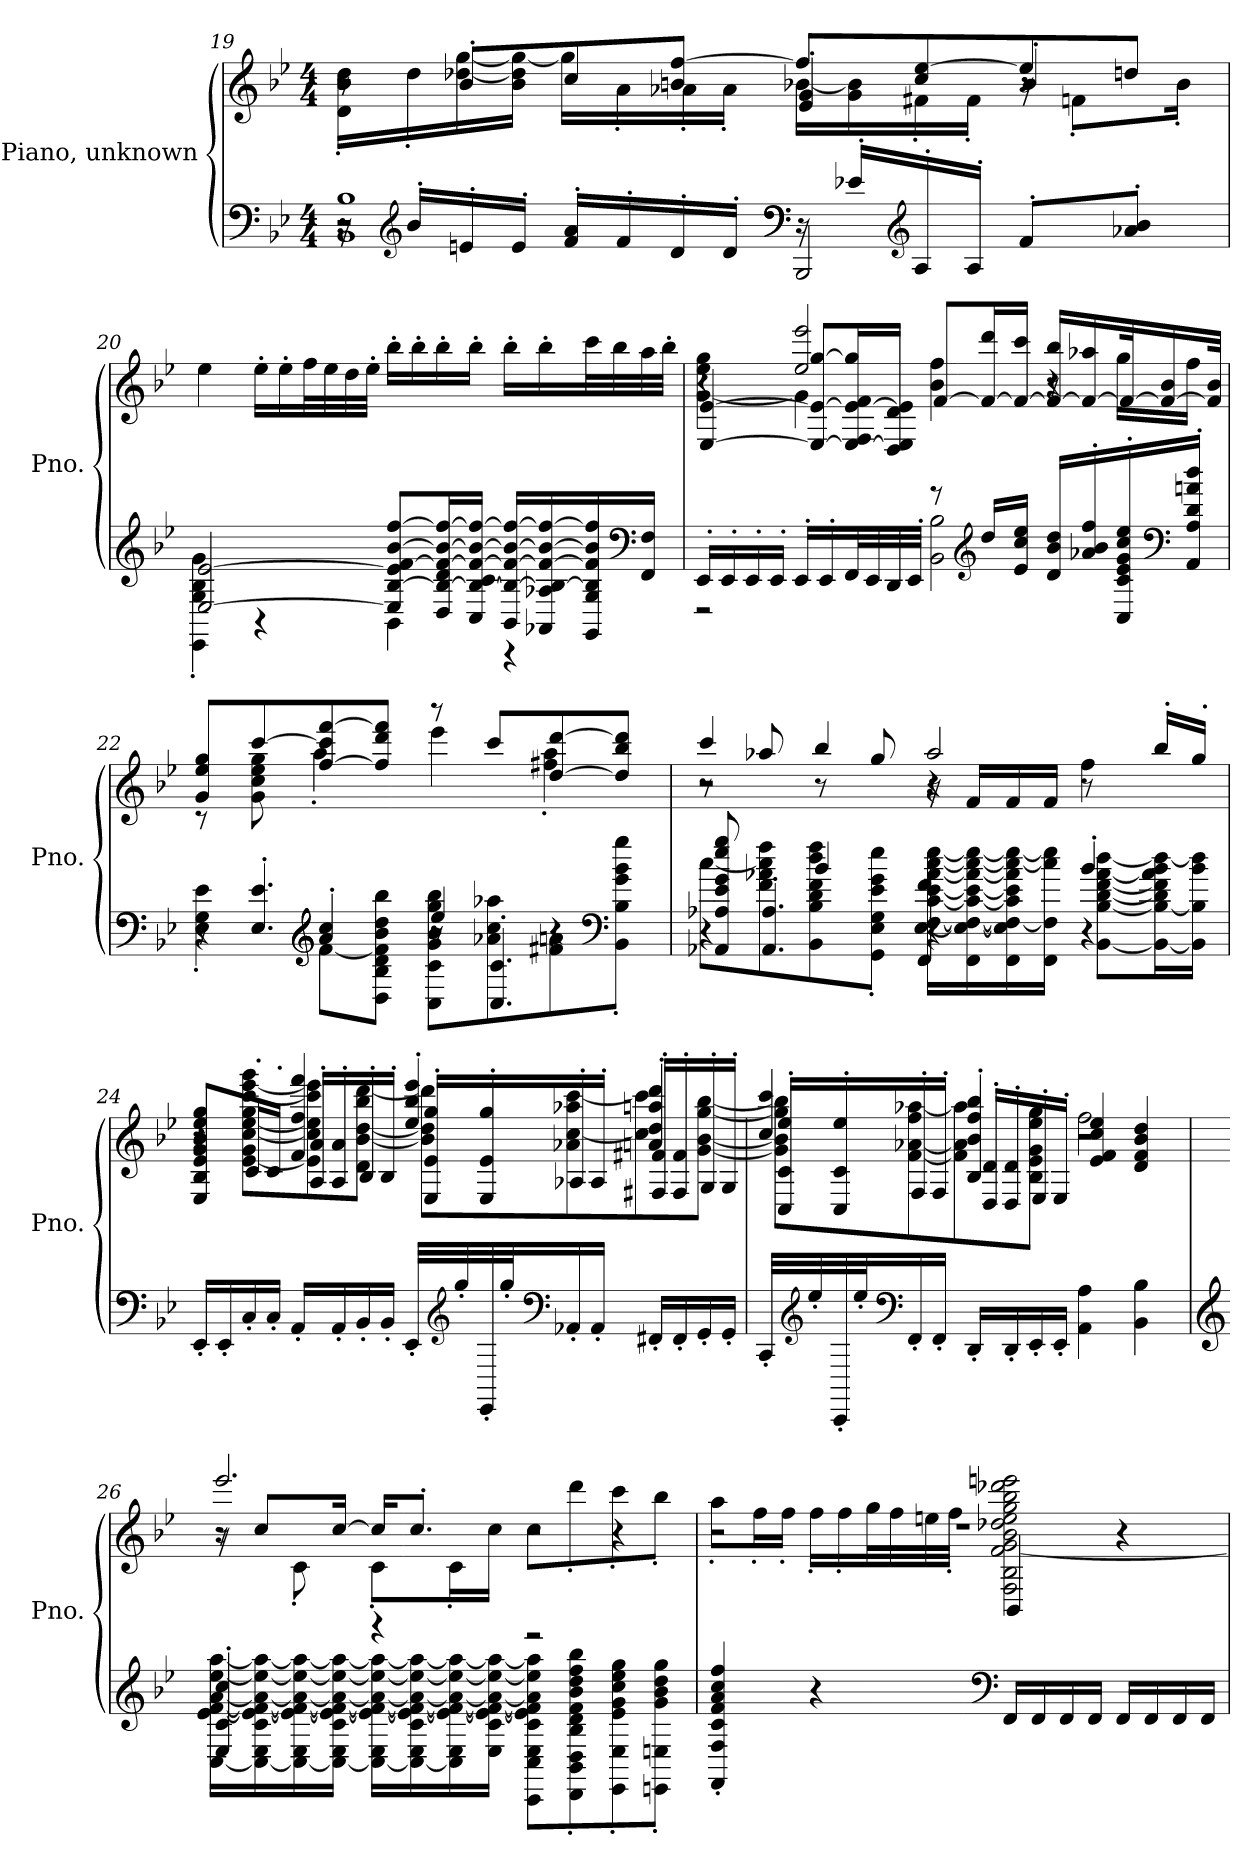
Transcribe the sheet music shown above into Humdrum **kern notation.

**kern	**kern
*part1	*part1
*staff2	*staff1
*I"Piano, unknown	*
*I'Pno.	*
!!LO:LB:g=z
*clefF4	*clefG2
*k[b-e-]	*k[b-e-]
*M4/4	*M4/4
=19	=19
*^	*^
*	*^	*	*^
16r	1BB- 1B-	2r	8r	16d\' 16b-\' 16dd\'LL	2r
*clefG2	*	*	*	*	*
16b-'/LL	.	.	.	16dd'\	.
16en'/	.	.	8b-'/L	[16dd-X\ [16gg\	.
16e'/JJ	.	.	.	16b-\ 16dd-\] 16gg\_JJ	.
16f/' 16a/'LL	.	.	8cc/	16gg\LL]	.
16f'/	.	.	.	16a'\	.
16d'/	.	.	8bn/ [8ff/J	16a-X'\	.
16d'/JJ	.	.	.	16a-'\JJ	.
*clefF4	*	*	*	*	*
16r	.	2BBB-/	8ff/L]	[16b-X\LL	4e-/' 4g/'
16e-X'/LL	.	.	.	16g\ 16b-\]	.
*clefG2	*	*	*	*	*
16A'/	.	.	8cc/ [8ee-/	16f#X'\	.
16A'/JJ	.	.	.	16f#'\JJ	.
8f'/L	.	.	8ee-/]	16r	4b-'/
.	.	.	.	8fn'\L	.
8a-X/' 8b-/'J	.	.	8ddn/J	.	.
.	.	.	.	16b-'\Jk	.
*	*v	*v	*	*	*
*	*	*v	*v	*v
!!LO:PB:g=z
=20	=20	=20
[2E-/ [2e-/	4EE-\' 4G\' 4B-\' 4g\'	4ee-\
.	4r	16ee-'\LL
.	.	16ee-'\
.	.	32ff\L
.	.	32ee-\
.	.	32dd\
.	.	32ee-'\JJJ
8E-/] [8B-/ 8e-/] [8f/ [8b-/ [8ff/L	4BB-\	16bb-'\LL
.	.	16bb-'\
16D/ 16B-/_ 16d/ 16f/_ 16b-/_ 16ff/_L	.	16bb-'\
16C/ 16B-/_ 16c/ 16f/_ 16b-/_ 16ff/_JJ	.	16bb-'\JJ
16BB-/ 16B-/_ 16f/_ 16b-/_ 16ff/_LL	4r	16bb-'\LL
16AA-X/ 16A-X/ 16B-/_ 16f/_ 16b-/_ 16ff/_	.	16bb-'\
16GG/ 16G/ 16B-/] 16f/] 16b-/] 16ff/]	.	32ccc\L
.	.	32bb-\
*clefF4	*	*
16FF/ 16F/JJ	.	32aa\
.	.	32bb-'\JJJ
!!LO:LB:g=z
=21	=21	=21
*	*	*^
*	*	*	*^
16EE-'/LL	2r	4r	[4g\ 4ee-\ 4gg\	[4E-/ [4e-/
16EE-'/	.	.	.	.
16EE-'/	.	.	.	.
16EE-'/JJ	.	.	.	.
16EE-'/LL	.	2ee-/ 2eee-/	4g\]	8E-/_ 8e-/_ [8gg/L
16EE-'/	.	.	.	.
32FF/L	.	.	.	16E-/_ 16F/ 16e-/_ 16f/ 16gg/]L
32EE-/	.	.	.	.
32DD/	.	.	.	16D/ 16E-/] 16d/ 16e-/]JJ
32EE-'/JJJ	.	.	.	.
8r	2BB-\ 2B-\	.	4b-\ 4ff\	[8f/L
*clefG2	*	*	*	*
16dd/LL	.	.	.	16f/_ 16ddd/L
16e-/ 16cc/ 16ee-/JJ	.	.	.	16f/_ 16ccc/JJ
16d/ 16b-/ 16dd/LL	.	4r	8r	16f/_ 16bb-/LL
16a-X/' 16b-/' 16ff/'	.	.	.	16f/_ 16aa-X/
16C/' 16c/' 16e-/' 16g/' 16cc/' 16ee-/'	.	.	16gg\LL	32f/K_
.	.	.	.	16f/_ 16b-/
*clefF4	*	*	*	*
16AA/' 16A/' 16d/' 16an/' 16dd/'JJ	.	.	16ff\JJ	.
.	.	.	.	32f/] 32b-/JJk
*	*	*	*v	*v
!!LO:LB:g=z
=22	=22	=22	=22
*	*^	*	*
4r	4E-\' 4G\' 4e-\'	8r	8g/ 8ee-/ 8gg/L	8r
.	.	4.E-/' 4.e-/'	[8ccc/	8g\ 8cc\ 8ee-\ 8gg\
*clefG2	*	*	*	*
4a/' 4cc/'	[8f\L	.	[8ff/ 8ccc/] [8fff/	4aa'\
.	8D\ 8B-\ 8d\ 8f\] 8b-\ 8dd\ 8bb-\J	.	8ff/] 8ddd/ 8fff/]J	.
4ee-/	8C\ 8c\ 8g\ 8b-\ 8gg\ 8bb-\L	8r	8r	4eee-\
.	8a-X\ 8cc\ 8aa-X\	4.C/' 4.c/'	8ccc/L	.
4r	8f#X\ 8an\	.	[8dd/ [8ddd/	4ff#X\' 4aa\'
*clefF4	*	*	*	*
.	8BB-\' 8B-\' 8g\' 8b-\' 8gg\'J	.	8dd/] 8bb-/ 8ddd/]J	.
=23	=23	=23	=23	=23
*	*	*	*	*^
4r	[8cc\L	8AA-X/ 8A-X/ 8e-/ 8g/ 8ee-/ 8gg/	4ccc/	2r	8r
.	8f\ 8a-X\ 8cc\] 8ff\	4.AA-/' 4.A-/'	.	.	8aa-X/
4b-/	8BB-\ 8B-\ 8d\ 8f\ 8dd\ 8ff\	.	4bb-/	.	8r
.	8GG\' 8E-\' 8G\' 8e-\' 8g\' 8ee-\'J	.	.	.	8gg/
4r	[16E-\ [16F\ [16c\ [16e-\ [16a-\ [16cc\ [16ee-\LL	4FF/' 4f/'	2aa-/	4r	16r
.	16FF\ 16E-\_ 16F\_ 16c\_ 16e-\_ 16a-\_ 16cc\_ 16ee-\_	.	.	.	16f/LL
.	16FF\ 16E-\] 16F\_ 16c\] 16e-\] 16a-\] 16cc\_ 16ee-\_	.	.	.	16f/
.	16FF\ 16F\] 16cc\] 16ee-\]JJ	.	.	.	16f/JJ
4b-'/	[8BB-\ [8B-\ [8d\ [8f\ [8a-\ [8dd\L	4r	.	4ff\	8r
.	16BB-\_ 16B-\_ 16d\] 16f\] 16a-\] 16b-\ 16dd\_L	.	.	.	16bb-'/LL
.	16BB-\] 16B-\] 16b-\ 16dd\]JJ	.	.	.	16gg'/JJ
*v	*v	*v	*	*	*
!!LO:LB:g=z	!!	!!
=24	=24	=24	=24
16EE-'/LL	4r	8r	8E-/ 8B-/ 8e-/ 8g/ 8b-/ 8ee-/ 8gg/L
16EE-'/	.	.	.
16C'/	.	[8e-\ 8g\ [8cc\ [8ee-\ 8gg\ [8ccc\ [8eee-\ 8ggg\L	16c'/L
16C'/JJ	.	.	16c'/JJ
16AA'/LL	4f/ 4ff/ 4fff/	8e-\] 8cc\] 8ee-\] 8ccc\] 8eee-\]	16A/' 16a/'LL
16AA'/	.	.	16A/' 16a/'
16BB-'/	.	8d\ [8b-\ [8dd\ 8bb-\ [8ddd\J	16B-'/
16BB-'/JJ	.	.	16B-'/JJ
32EE-'/LLL	4ee-/' 4bb-/' 4eee-/'	8b-\] 8dd\] 8ddd\]L	16E-/' 16e-/' 16gg/'LL
*clefG2	*	*	*
32gg'/	.	.	.
32EE-'/	.	.	16E-/' 16e-/' 16gg/'
32gg'/J	.	.	.
*clefF4	*	*	*
16AA-X'/	.	8a-X\ [8cc\ 8aa-X\ [8ccc\	16A-X'/
16AA-'/JJ	.	.	16A-'/JJ
16FF#X'/LL	4an/' 4dd/' 4aan/' 4ddd/'	8cc\] 8ccc\]	16F#X/' 16f#X/'LL
16FF#'/	.	.	16F#/' 16f#/'
16GG'/	.	[8g\ [8b-\ [8gg\ [8bb-\J	16G'/
16GG'/JJ	.	.	16G'/JJ
!!LO:LB:g=z	!!	!!
=25	=25	=25	=25
32CC'/LLL	4cc/ 4ccc/	8g\] 8b-\] 8gg\] 8bb-\]L	16C/' 16c/' 16ee-/'LL
*clefG2	*	*	*
32ee-'/	.	.	.
32CC'/	.	.	16C/' 16c/' 16ee-/'
32ee-'/J	.	.	.
*clefF4	*	*	*
16FF'/	.	[8f\ [8a-X\ 8ff\ [8aa-X\	16F'/
16FF'/JJ	.	.	16F'/JJ
16DD'/LL	4B-/' 4b-/' 4ff/' 4bb-/'	8f\] 8a-\] 8aa-\]	16D/' 16d/'LL
16DD'/	.	.	16D/' 16d/'
16EE-'/	.	8B-\ 8e-\ 8g\ 8ee-\ 8gg\J	16E-'/
16EE-'/JJ	.	.	16E-'/JJ
4AA\ 4A\	2r	2ff\	4e-/ 4f/ 4cc/ 4ee-/
4BB-\ 4B-\	.	.	4d/ 4f/ 4b-/ 4dd/
=26	=26	=26	=26
*clefG2	*	*	*
*^	*	*	*
4E-/' 4c/' 4cc/'	[16C\ [16e-\ [16f\ [16a\ [16ee-\ [16aa\LL	2.eee-/	8r	16r
.	16C\_ 16E-\ 16c\ 16e-\_ 16f\_ 16a\_ 16ee-\_ 16aa\_	.	.	8cc/L
.	16C\_ 16E-\ 16e-\_ 16f\_ 16a\_ 16ee-\_ 16aa\_	.	8c'\	.
.	16C\_ 16E-\ 16c\ 16e-\_ 16f\_ 16a\_ 16ee-\_ 16aa\_JJ	.	.	[16cc/Jk
4r	16C\_ 16E-\ 16e-\_ 16f\_ 16a\_ 16ee-\_ 16aa\_LL	.	8c'\L	16cc/KL]
.	16C\_ 16E-\ 16c\ 16e-\_ 16f\_ 16a\_ 16ee-\_ 16aa\_	.	.	8.cc'/J
.	16C\] 16E-\ 16e-\_ 16f\_ 16a\_ 16ee-\_ 16aa\_	.	16c'\L	.
.	16E-\ 16c\ 16e-\_ 16f\_ 16a\_ 16ee-\_ 16aa\_JJ	.	16cc\JJ	.
2r	8CC\ 8C\ 8E-\ 8c\ 8e-\] 8f\] 8a\] 8ee-\] 8aa\]L	.	8cc\L	2r
.	8DD\' 8BB-\' 8D\' 8B-\' 8d\' 8f\' 8b-\' 8dd\' 8ff\' 8bb-\'	.	8ddd'\	.
.	8EE-\' 8E-\' 8e-\' 8g\' 8cc\' 8ee-\' 8gg\'	4r	8ccc'\	.
.	8EEn\' 8En\' 8g\' 8b-\' 8dd\' 8gg\'J	.	8bb-'\J	.
*v	*v	*	*	*
!!LO:LB:g=z	!!	!!
=27	=27	=27	=27
4FF/' 4F/' 4c/' 4f/' 4a/' 4cc/' 4ff/'	1r	8aa'\L	2r
.	.	16ff'\L	.
.	.	16ff'\JJ	.
4r	.	16ff'\LL	.
.	.	16ff'\	.
.	.	32gg\L	.
.	.	32ff\	.
.	.	32een\	.
.	.	32ff'\JJJ	.
*clefF4	*	*	*
16FF/LL	.	2F\ 2B-\ [2f\ 2g\ 2b-\ 2dd-X\ 2ee\ 2gg\ 2bb-\ 2ddd-X\ 2eeen\	4BB-/
16FF/	.	.	.
16FF/	.	.	.
16FF/JJ	.	.	.
16FF/LL	.	.	4r
16FF/	.	.	.
16FF/	.	.	.
16FF/JJ	.	.	.
*	*v	*v	*v
=	=
*-	*-
